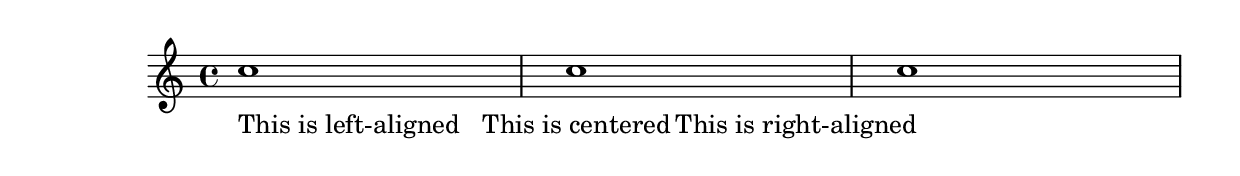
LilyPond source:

%% DO NOT EDIT this file manually; it is automatically
%% generated from LSR http://lsr.dsi.unimi.it
%% Make any changes in LSR itself, or in Documentation/snippets/new/ ,
%% and then run scripts/auxiliar/makelsr.py
%%
%% This file is in the public domain.
\version "2.14.2"

\header {
  lsrtags = "vocal-music, text, really-simple"

%% Translation of GIT committish: 6977ddc9a3b63ea810eaecb864269c7d847ccf98
  texidoces = "
La alineación horizontal de la letra se puede ajustar sobreescribiendo
la propiedad @code{self-alignment-X} del objeto @code{LyricText}.
@code{#-1} es izquierda, @code{#0} es centrado y @code{#1} es derecha;
sin embargo, podemos usar también @code{#LEFT}, @code{#CENTER} y
@code{#RIGHT}.

"
  doctitlees = "Alineación de la letra"

%% Translation of GIT committish: 27b1197f3bae8512c14d946752cd3e40e7c76016

  texidocde = "
Die horizontale Ausrichtung von Gesangstext kann eingestellt werden, indem
man die @code{self-alignment-X}-Eigenschaft des @code{LyricText}-Objekts
verändert.  @code{#-1} bedeutet links, @code{#0} bedeutet mittig und @code{#1}
bedeutet rechts, man kann aber genauso gut auch @code{#LEFT}, @code{#CENTER}
und @code{#RIGHT} benutzen.

"
  doctitlede = "Ausrichtung von Gesangstext"


%% Translation of GIT committish: d9d1da30361a0bcaea1ae058eb1bc8dd3a5b2e4c
  texidocfr = "
L'alignement horizontal des paroles peut se gérer à l'aide de la
propriété @code{self-alignment-X} de l'objet @code{LyricText}.
Les valeurs @code{-1} ou @code{LEFT} produiront un alignement par la
gauche, les valeurs @code{0} ou @code{CENTER} un alignement centré, et
les valeurs @code{1} ou @code{RIGHT} un alignement par la droite.

"
  doctitlefr = "Alignement des syllabes"

  texidoc = "
Horizontal alignment for lyrics cam be set by overriding the
@code{self-alignment-X} property of the @code{LyricText} object.
@code{#-1} is left, @code{#0} is center and @code{#1} is right;
however, you can use @code{#LEFT}, @code{#CENTER} and @code{#RIGHT} as
well.

"
  doctitle = "Lyrics alignment"
} % begin verbatim


\layout { ragged-right = ##f }
\relative c'' {
  c1
  c1
  c1
}
\addlyrics {
  \once \override LyricText #'self-alignment-X = #LEFT
  "This is left-aligned"
  \once \override LyricText #'self-alignment-X = #CENTER
  "This is centered"
  \once \override LyricText #'self-alignment-X = #1
  "This is right-aligned"
}

